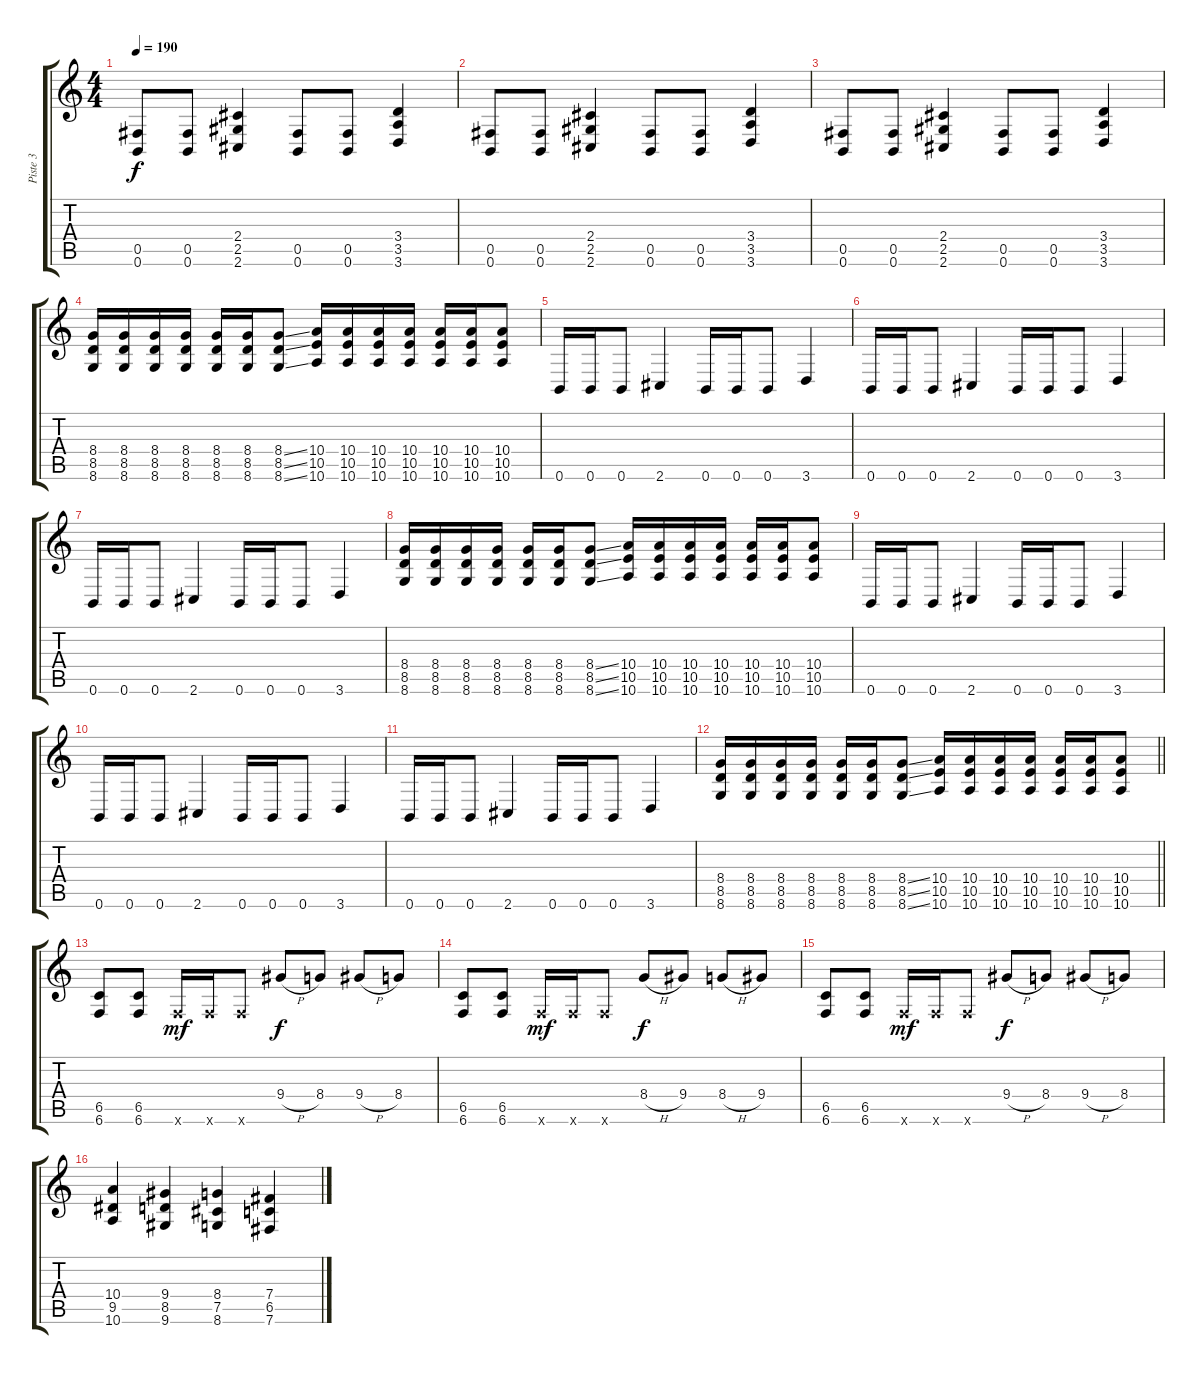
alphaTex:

\track ("Piste 3" "Piste 3") {instrument distortionguitar}
\staff {score tabs}
\tuning (Db4 Ab3 E3 B2 Gb2 B1) {hide}
\ts (4 4)
\tempo 190
\clef g2
\ks c
(0.5 0.6).8{dy f} (0.5 0.6).8 (2.4 2.5 2.6).4 (0.5 0.6).8 (0.5 0.6).8 (3.4 3.5 3.6).4 |
(0.5 0.6).8 (0.5 0.6).8 (2.4 2.5 2.6).4 (0.5 0.6).8 (0.5 0.6).8 (3.4 3.5 3.6).4 |
(0.5 0.6).8 (0.5 0.6).8 (2.4 2.5 2.6).4 (0.5 0.6).8 (0.5 0.6).8 (3.4 3.5 3.6).4 |
(8.4 8.5 8.6).16 (8.4 8.5 8.6).16 (8.4 8.5 8.6).16 (8.4 8.5 8.6).16 (8.4 8.5 8.6).16 (8.4 8.5 8.6).16 (8.4{ss} 8.5{ss} 8.6{ss}).8 (10.4 10.5 10.6).16 (10.4 10.5 10.6).16 (10.4 10.5 10.6).16 (10.4 10.5 10.6).16 (10.4 10.5 10.6).16 (10.4 10.5 10.6).16 (10.4 10.5 10.6).8 |
0.6.16 0.6.16 0.6.8 2.6.4 0.6.16 0.6.16 0.6.8 3.6.4 |
0.6.16 0.6.16 0.6.8 2.6.4 0.6.16 0.6.16 0.6.8 3.6.4 |
0.6.16 0.6.16 0.6.8 2.6.4 0.6.16 0.6.16 0.6.8 3.6.4 |
(8.4 8.5 8.6).16 (8.4 8.5 8.6).16 (8.4 8.5 8.6).16 (8.4 8.5 8.6).16 (8.4 8.5 8.6).16 (8.4 8.5 8.6).16 (8.4{ss} 8.5{ss} 8.6{ss}).8 (10.4 10.5 10.6).16 (10.4 10.5 10.6).16 (10.4 10.5 10.6).16 (10.4 10.5 10.6).16 (10.4 10.5 10.6).16 (10.4 10.5 10.6).16 (10.4 10.5 10.6).8 |
0.6.16 0.6.16 0.6.8 2.6.4 0.6.16 0.6.16 0.6.8 3.6.4 |
0.6.16 0.6.16 0.6.8 2.6.4 0.6.16 0.6.16 0.6.8 3.6.4 |
0.6.16 0.6.16 0.6.8 2.6.4 0.6.16 0.6.16 0.6.8 3.6.4 |
\barLineRight lightlight
(8.4 8.5 8.6).16 (8.4 8.5 8.6).16 (8.4 8.5 8.6).16 (8.4 8.5 8.6).16 (8.4 8.5 8.6).16 (8.4 8.5 8.6).16 (8.4{ss} 8.5{ss} 8.6{ss}).8 (10.4 10.5 10.6).16 (10.4 10.5 10.6).16 (10.4 10.5 10.6).16 (10.4 10.5 10.6).16 (10.4 10.5 10.6).16 (10.4 10.5 10.6).16 (10.4 10.5 10.6).8 |
(6.5 6.6).8 (6.5 6.6).8 6.6{x}.16{dy mf} 6.6{x}.16 6.6{x}.8 9.4{h}.8{dy f} 8.4.8 9.4{h}.8 8.4.8 |
(6.5 6.6).8 (6.5 6.6).8 6.6{x}.16{dy mf} 6.6{x}.16 6.6{x}.8 8.4{h}.8{dy f} 9.4.8 8.4{h}.8 9.4.8 |
(6.5 6.6).8 (6.5 6.6).8 6.6{x}.16{dy mf} 6.6{x}.16 6.6{x}.8 9.4{h}.8{dy f} 8.4.8 9.4{h}.8 8.4.8 |
(10.4 9.5 10.6).4 (9.4 8.5 9.6).4 (8.4 7.5 8.6).4 (7.4 6.5 7.6).4
